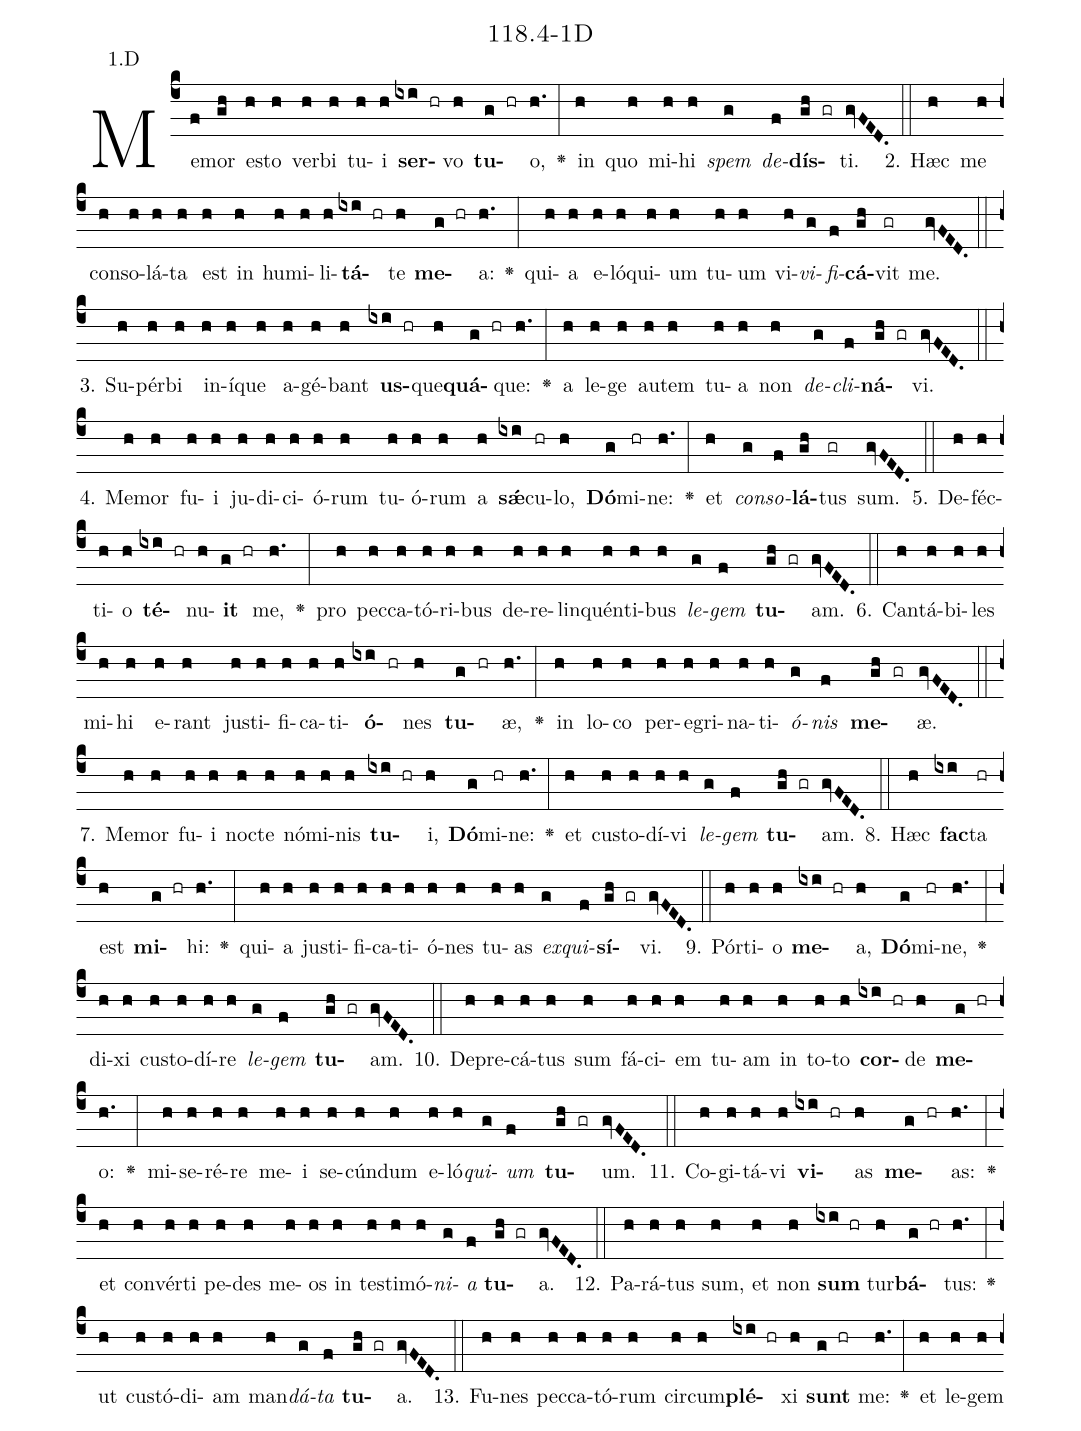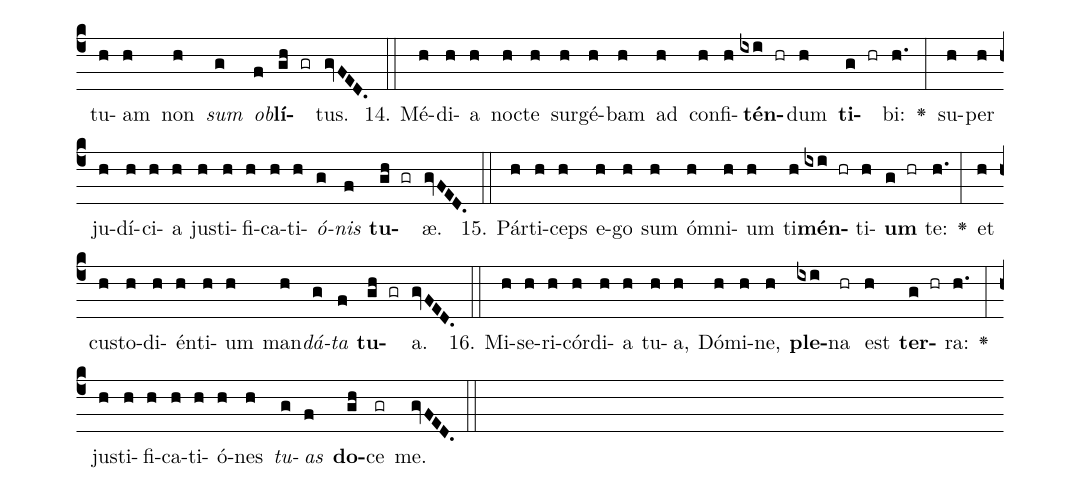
name: 118.4-1D;
annotation: 1.D;
%%
(c4)Me(f)mor(gh) es(h)to(h) ver(h)bi(h) tu(h)i(h) <b>ser</b>(ixi hr)vo(h) <b>tu</b>(g hr)o,(h.) <v>\greheightstar</v>(:) in(h) quo(h) mi(h)hi(h) <i>spem</i>(g) <i>de</i>(f)<b>dís</b>(gh gr)ti.(gvFED.) (::)
2. Hæc(h) me(h) con(h)so(h)lá(h)ta(h) est(h) in(h) hu(h)mi(h)li(h)<b>tá</b>(ixi hr)te(h) <b>me</b>(g hr)a:(h.) <v>\greheightstar</v>(:) qui(h)a(h) e(h)ló(h)qui(h)um(h) tu(h)um(h) vi(h)<i>vi</i>(g)<i>fi</i>(f)<b>cá</b>(gh)vit(gr) me.(gvFED.) (::)
3. Su(h)pér(h)bi(h) in(h)í(h)que(h) a(h)gé(h)bant(h) <b>us</b>(ixi hr)que(h)<b>quá</b>(g hr)que:(h.) <v>\greheightstar</v>(:) a(h) le(h)ge(h) au(h)tem(h) tu(h)a(h) non(h) <i>de</i>(g)<i>cli</i>(f)<b>ná</b>(gh gr)vi.(gvFED.) (::)
4. Me(h)mor(h) fu(h)i(h) ju(h)di(h)ci(h)ó(h)rum(h) tu(h)ó(h)rum(h) a(h) <b>sǽ</b>(ixi)cu(hr)lo,(h) <b>Dó</b>(g)mi(hr)ne:(h.) <v>\greheightstar</v>(:) et(h) <i>con</i>(g)<i>so</i>(f)<b>lá</b>(gh)tus(gr) sum.(gvFED.) (::)
5. De(h)féc(h)ti(h)o(h) <b>té</b>(ixi hr)nu(h)<b>it</b>(g hr) me,(h.) <v>\greheightstar</v>(:) pro(h) pec(h)ca(h)tó(h)ri(h)bus(h) de(h)re(h)lin(h)quén(h)ti(h)bus(h) <i>le</i>(g)<i>gem</i>(f) <b>tu</b>(gh gr)am.(gvFED.) (::)
6. Can(h)tá(h)bi(h)les(h) mi(h)hi(h) e(h)rant(h) jus(h)ti(h)fi(h)ca(h)ti(h)<b>ó</b>(ixi hr)nes(h) <b>tu</b>(g hr)æ,(h.) <v>\greheightstar</v>(:) in(h) lo(h)co(h) per(h)e(h)gri(h)na(h)ti(h)<i>ó</i>(g)<i>nis</i>(f) <b>me</b>(gh gr)æ.(gvFED.) (::)
7. Me(h)mor(h) fu(h)i(h) noc(h)te(h) nó(h)mi(h)nis(h) <b>tu</b>(ixi hr)i,(h) <b>Dó</b>(g)mi(hr)ne:(h.) <v>\greheightstar</v>(:) et(h) cus(h)to(h)dí(h)vi(h) <i>le</i>(g)<i>gem</i>(f) <b>tu</b>(gh gr)am.(gvFED.) (::)
8. Hæc(h) <b>fac</b>(ixi)ta(hr) est(h) <b>mi</b>(g hr)hi:(h.) <v>\greheightstar</v>(:) qui(h)a(h) jus(h)ti(h)fi(h)ca(h)ti(h)ó(h)nes(h) tu(h)as(h) <i>ex</i>(g)<i>qui</i>(f)<b>sí</b>(gh gr)vi.(gvFED.) (::)
9. Pór(h)ti(h)o(h) <b>me</b>(ixi hr)a,(h) <b>Dó</b>(g)mi(hr)ne,(h.) <v>\greheightstar</v>(:) di(h)xi(h) cus(h)to(h)dí(h)re(h) <i>le</i>(g)<i>gem</i>(f) <b>tu</b>(gh gr)am.(gvFED.) (::)
10. De(h)pre(h)cá(h)tus(h) sum(h) fá(h)ci(h)em(h) tu(h)am(h) in(h) to(h)to(h) <b>cor</b>(ixi hr)de(h) <b>me</b>(g hr)o:(h.) <v>\greheightstar</v>(:) mi(h)se(h)ré(h)re(h) me(h)i(h) se(h)cún(h)dum(h) e(h)ló(h)<i>qui</i>(g)<i>um</i>(f) <b>tu</b>(gh gr)um.(gvFED.) (::)
11. Co(h)gi(h)tá(h)vi(h) <b>vi</b>(ixi hr)as(h) <b>me</b>(g hr)as:(h.) <v>\greheightstar</v>(:) et(h) con(h)vér(h)ti(h) pe(h)des(h) me(h)os(h) in(h) tes(h)ti(h)mó(h)<i>ni</i>(g)<i>a</i>(f) <b>tu</b>(gh gr)a.(gvFED.) (::)
12. Pa(h)rá(h)tus(h) sum,(h) et(h) non(h) <b>sum</b>(ixi hr) tur(h)<b>bá</b>(g hr)tus:(h.) <v>\greheightstar</v>(:) ut(h) cus(h)tó(h)di(h)am(h) man(h)<i>dá</i>(g)<i>ta</i>(f) <b>tu</b>(gh gr)a.(gvFED.) (::)
13. Fu(h)nes(h) pec(h)ca(h)tó(h)rum(h) cir(h)cum(h)<b>plé</b>(ixi hr)xi(h) <b>sunt</b>(g hr) me:(h.) <v>\greheightstar</v>(:) et(h) le(h)gem(h) tu(h)am(h) non(h) <i>sum</i>(g) <i>ob</i>(f)<b>lí</b>(gh gr)tus.(gvFED.) (::)
14. Mé(h)di(h)a(h) noc(h)te(h) sur(h)gé(h)bam(h) ad(h) con(h)fi(h)<b>tén</b>(ixi hr)dum(h) <b>ti</b>(g hr)bi:(h.) <v>\greheightstar</v>(:) su(h)per(h) ju(h)dí(h)ci(h)a(h) jus(h)ti(h)fi(h)ca(h)ti(h)<i>ó</i>(g)<i>nis</i>(f) <b>tu</b>(gh gr)æ.(gvFED.) (::)
15. Pár(h)ti(h)ceps(h) e(h)go(h) sum(h) óm(h)ni(h)um(h) ti(h)<b>mén</b>(ixi hr)ti(h)<b>um</b>(g hr) te:(h.) <v>\greheightstar</v>(:) et(h) cus(h)to(h)di(h)én(h)ti(h)um(h) man(h)<i>dá</i>(g)<i>ta</i>(f) <b>tu</b>(gh gr)a.(gvFED.) (::)
16. Mi(h)se(h)ri(h)cór(h)di(h)a(h) tu(h)a,(h) Dó(h)mi(h)ne,(h) <b>ple</b>(ixi)na(hr) est(h) <b>ter</b>(g hr)ra:(h.) <v>\greheightstar</v>(:) jus(h)ti(h)fi(h)ca(h)ti(h)ó(h)nes(h) <i>tu</i>(g)<i>as</i>(f) <b>do</b>(gh)ce(gr) me.(gvFED.) (::)
